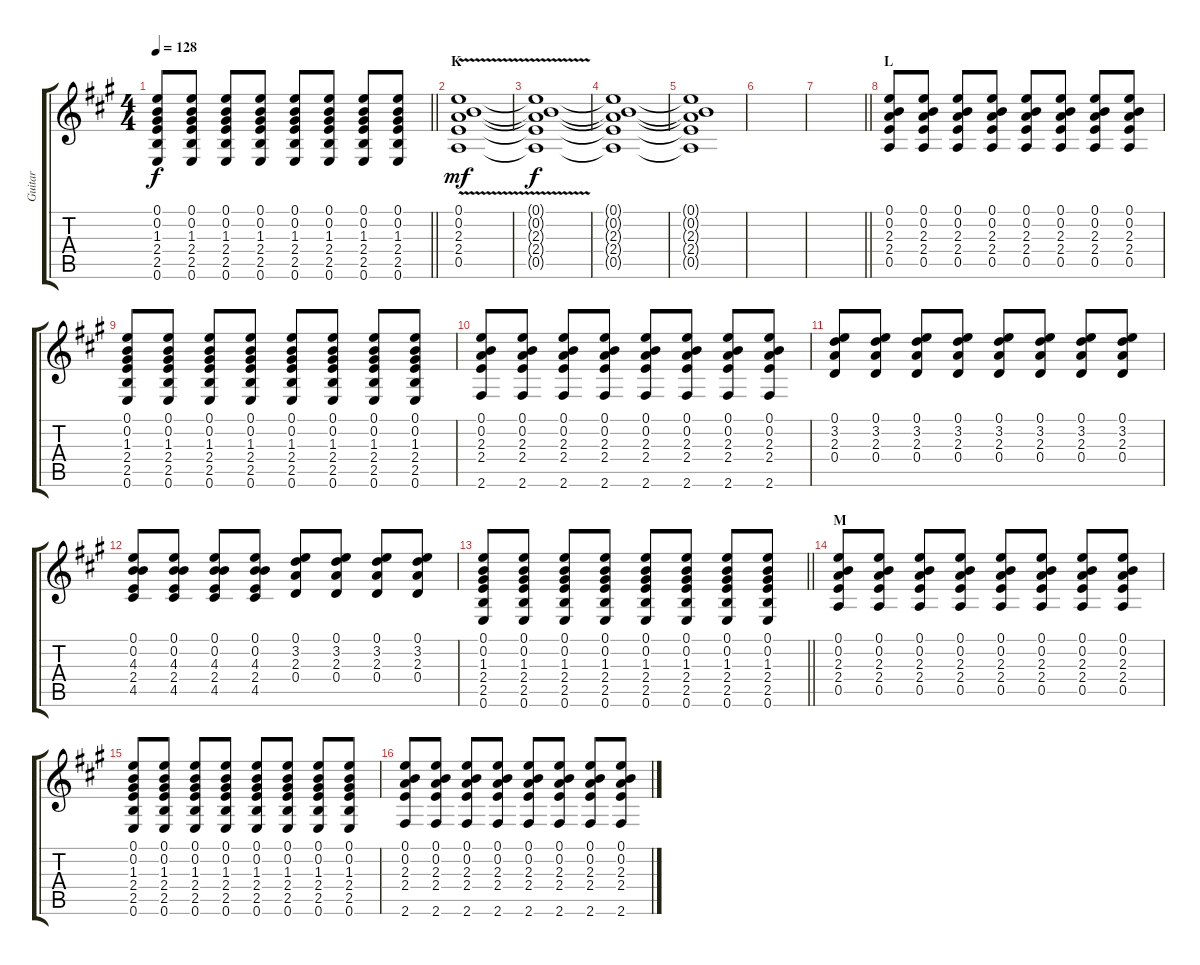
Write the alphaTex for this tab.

\track ("Guitar" "Guitar") {instrument acousticguitarsteel}
\staff {score tabs}
\tuning (E4 B3 G3 D3 A2 E2) {hide}
\ts (4 4)
\tempo 128
\clef g2
\barLineRight lightlight
\ks a
(0.1 0.2 1.3 2.4 2.5 0.6).8{dy f} (0.1 0.2 1.3 2.4 2.5 0.6).8 (0.1 0.2 1.3 2.4 2.5 0.6).8 (0.1 0.2 1.3 2.4 2.5 0.6).8 (0.1 0.2 1.3 2.4 2.5 0.6).8 (0.1 0.2 1.3 2.4 2.5 0.6).8 (0.1 0.2 1.3 2.4 2.5 0.6).8 (0.1 0.2 1.3 2.4 2.5 0.6).8 |
\section ("" "K")
(0.1{v} 0.2{v} 2.3{v} 2.4{v} 0.5{v}).1{dy mf} |
(0.1{t} 0.2{t} 2.3{t} 2.4{t} 0.5{t}).1{dy f} |
(0.1{t} 0.2{t} 2.3{t} 2.4{t} 0.5{t}).1 |
(0.1{t} 0.2{t} 2.3{t} 2.4{t} 0.5{t}).1 |
|
\barLineRight lightlight
|
\section ("" "L")
(0.1 0.2 2.3 2.4 0.5).8 (0.1 0.2 2.3 2.4 0.5).8 (0.1 0.2 2.3 2.4 0.5).8 (0.1 0.2 2.3 2.4 0.5).8 (0.1 0.2 2.3 2.4 0.5).8 (0.1 0.2 2.3 2.4 0.5).8 (0.1 0.2 2.3 2.4 0.5).8 (0.1 0.2 2.3 2.4 0.5).8 |
(0.1 0.2 1.3 2.4 2.5 0.6).8 (0.1 0.2 1.3 2.4 2.5 0.6).8 (0.1 0.2 1.3 2.4 2.5 0.6).8 (0.1 0.2 1.3 2.4 2.5 0.6).8 (0.1 0.2 1.3 2.4 2.5 0.6).8 (0.1 0.2 1.3 2.4 2.5 0.6).8 (0.1 0.2 1.3 2.4 2.5 0.6).8 (0.1 0.2 1.3 2.4 2.5 0.6).8 |
(0.1 0.2 2.3 2.4 2.6).8 (0.1 0.2 2.3 2.4 2.6).8 (0.1 0.2 2.3 2.4 2.6).8 (0.1 0.2 2.3 2.4 2.6).8 (0.1 0.2 2.3 2.4 2.6).8 (0.1 0.2 2.3 2.4 2.6).8 (0.1 0.2 2.3 2.4 2.6).8 (0.1 0.2 2.3 2.4 2.6).8 |
(0.1 3.2 2.3 0.4).8 (0.1 3.2 2.3 0.4).8 (0.1 3.2 2.3 0.4).8 (0.1 3.2 2.3 0.4).8 (0.1 3.2 2.3 0.4).8 (0.1 3.2 2.3 0.4).8 (0.1 3.2 2.3 0.4).8 (0.1 3.2 2.3 0.4).8 |
(0.1 0.2 4.3 2.4 4.5).8 (0.1 0.2 4.3 2.4 4.5).8 (0.1 0.2 4.3 2.4 4.5).8 (0.1 0.2 4.3 2.4 4.5).8 (0.1 3.2 2.3 0.4).8 (0.1 3.2 2.3 0.4).8 (0.1 3.2 2.3 0.4).8 (0.1 3.2 2.3 0.4).8 |
\barLineRight lightlight
(0.1 0.2 1.3 2.4 2.5 0.6).8 (0.1 0.2 1.3 2.4 2.5 0.6).8 (0.1 0.2 1.3 2.4 2.5 0.6).8 (0.1 0.2 1.3 2.4 2.5 0.6).8 (0.1 0.2 1.3 2.4 2.5 0.6).8 (0.1 0.2 1.3 2.4 2.5 0.6).8 (0.1 0.2 1.3 2.4 2.5 0.6).8 (0.1 0.2 1.3 2.4 2.5 0.6).8 |
\section ("" "M")
(0.1 0.2 2.3 2.4 0.5).8 (0.1 0.2 2.3 2.4 0.5).8 (0.1 0.2 2.3 2.4 0.5).8 (0.1 0.2 2.3 2.4 0.5).8 (0.1 0.2 2.3 2.4 0.5).8 (0.1 0.2 2.3 2.4 0.5).8 (0.1 0.2 2.3 2.4 0.5).8 (0.1 0.2 2.3 2.4 0.5).8 |
(0.1 0.2 1.3 2.4 2.5 0.6).8 (0.1 0.2 1.3 2.4 2.5 0.6).8 (0.1 0.2 1.3 2.4 2.5 0.6).8 (0.1 0.2 1.3 2.4 2.5 0.6).8 (0.1 0.2 1.3 2.4 2.5 0.6).8 (0.1 0.2 1.3 2.4 2.5 0.6).8 (0.1 0.2 1.3 2.4 2.5 0.6).8 (0.1 0.2 1.3 2.4 2.5 0.6).8 |
(0.1 0.2 2.3 2.4 2.6).8 (0.1 0.2 2.3 2.4 2.6).8 (0.1 0.2 2.3 2.4 2.6).8 (0.1 0.2 2.3 2.4 2.6).8 (0.1 0.2 2.3 2.4 2.6).8 (0.1 0.2 2.3 2.4 2.6).8 (0.1 0.2 2.3 2.4 2.6).8 (0.1 0.2 2.3 2.4 2.6).8
